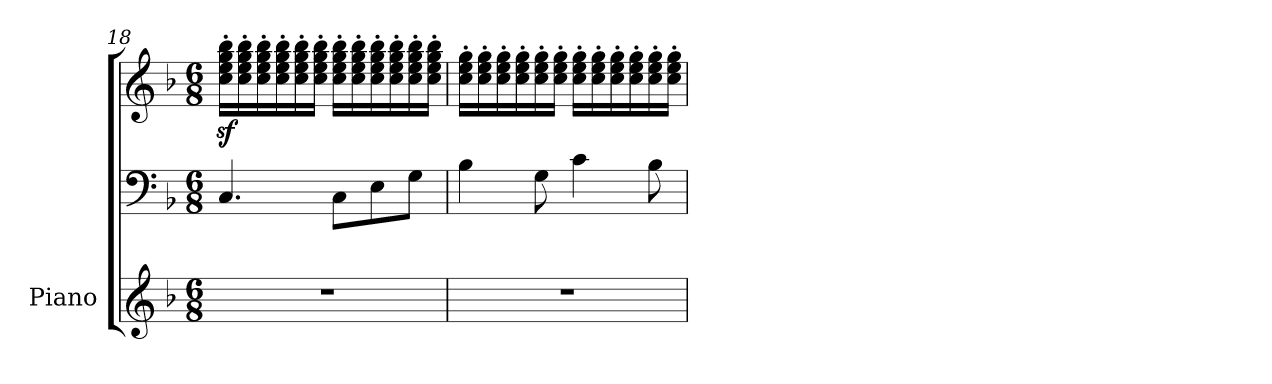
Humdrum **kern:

**kern	**kern	**kern
*part1	*part1	*part1
*staff3	*staff2	*staff1
*I"Piano	*	*
*I'Pno	*	*
*clefG2	*clefF4	*clefG2
*k[b-]	*k[b-]	*k[b-]
*M6/8	*M6/8	*M6/8
=18	=18	=18
2.r	4.C/	16cc\z<' 16ee\z<' 16gg\z<' 16bb-\z<'LL
.	.	16cc\' 16ee\' 16gg\' 16bb-\'
.	.	16cc\' 16ee\' 16gg\' 16bb-\'
.	.	16cc\' 16ee\' 16gg\' 16bb-\'
.	.	16cc\' 16ee\' 16gg\' 16bb-\'
.	.	16cc\' 16ee\' 16gg\' 16bb-\'JJ
.	8C\L	16cc\' 16ee\' 16gg\' 16bb-\'LL
.	.	16cc\' 16ee\' 16gg\' 16bb-\'
.	8E\	16cc\' 16ee\' 16gg\' 16bb-\'
.	.	16cc\' 16ee\' 16gg\' 16bb-\'
.	8G\J	16cc\' 16ee\' 16gg\' 16bb-\'
.	.	16cc\' 16ee\' 16gg\' 16bb-\'JJ
=19	=19	=19
2.r	4B-\	16cc\' 16ee\' 16gg\'LL
.	.	16cc\' 16ee\' 16gg\'
.	.	16cc\' 16ee\' 16gg\'
.	.	16cc\' 16ee\' 16gg\'
.	8G\	16cc\' 16ee\' 16gg\'
.	.	16cc\' 16ee\' 16gg\'JJ
.	4c\	16cc\' 16ee\' 16gg\'LL
.	.	16cc\' 16ee\' 16gg\'
.	.	16cc\' 16ee\' 16gg\'
.	.	16cc\' 16ee\' 16gg\'
.	8B-\	16cc\' 16ee\' 16gg\'
.	.	16cc\' 16ee\' 16gg\'JJ
=	=	=
*-	*-	*-
